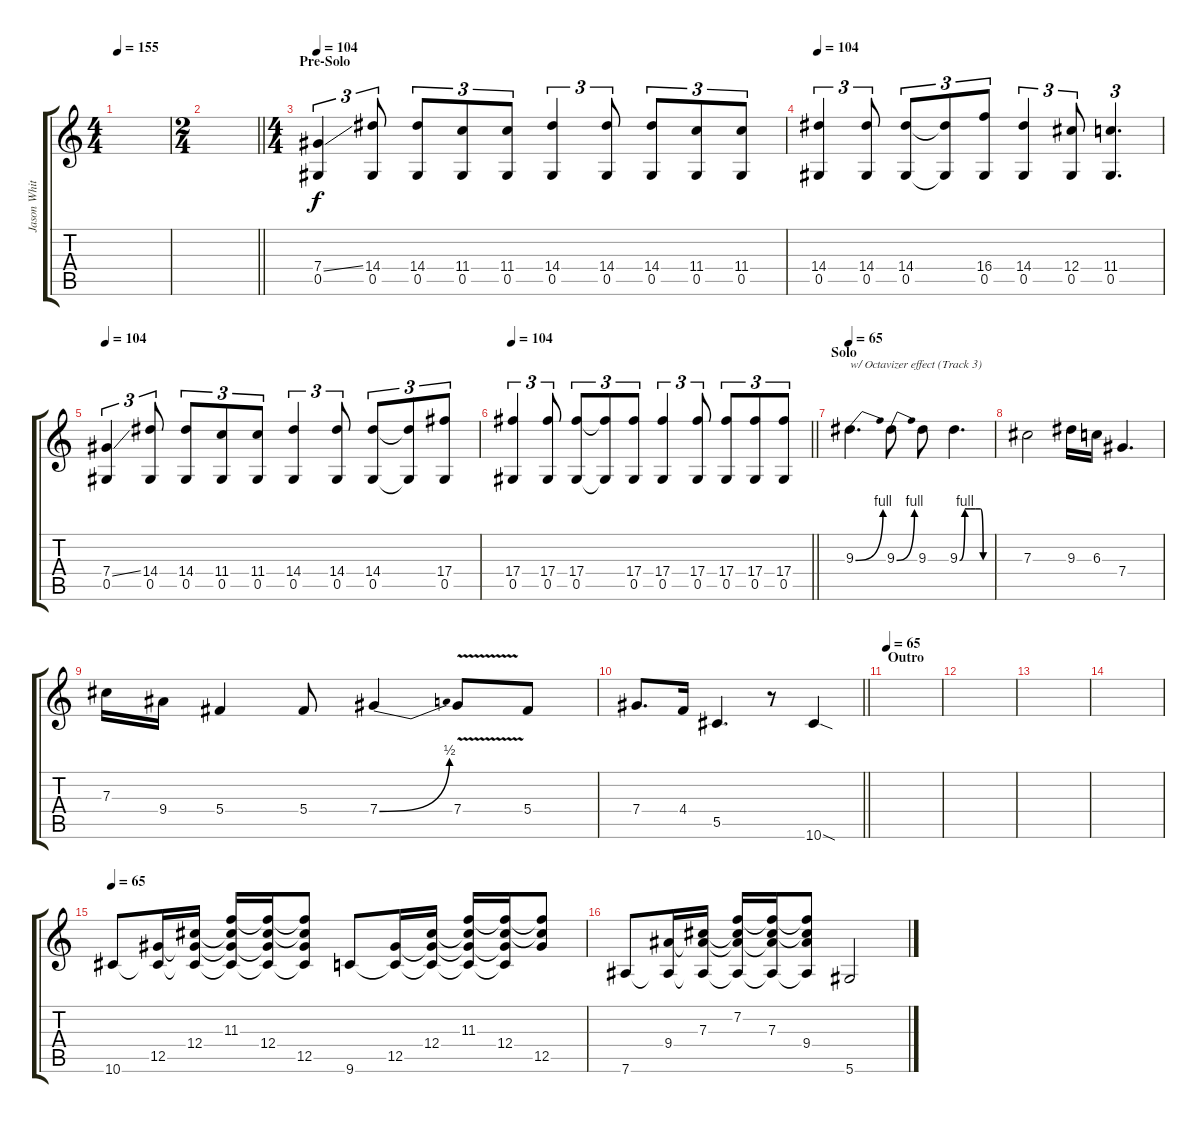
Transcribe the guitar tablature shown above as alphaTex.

\track ("Jason White - Guitar" "Jason Whit") {instrument distortionguitar}
\staff {score tabs}
\tuning (Eb4 Bb3 Gb3 Db3 Ab2 Eb2) {hide}
\ts (4 4)
\tempo 155
\clef g2
\ks c
|
\ts (2 4)
\barLineRight lightlight
|
\ts (4 4)
\section ("" "Pre-Solo")
\tempo 104
(7.4{ss} 0.5).4{tu (3 2) volume 10} (14.4 0.5).8{tu (3 2)} (14.4 0.5).8{tu (3 2)} (11.4 0.5).8{tu (3 2)} (11.4 0.5).8{tu (3 2)} (14.4 0.5).4{tu (3 2)} (14.4 0.5).8{tu (3 2)} (14.4 0.5).8{tu (3 2)} (11.4 0.5).8{tu (3 2)} (11.4 0.5).8{tu (3 2)} |
\tempo 104
(14.4 0.5).4{tu (3 2)} (14.4 0.5).8{tu (3 2)} (14.4 0.5).8{tu (3 2)} (14.4{t} 0.5{t}).8{tu (3 2)} (16.4 0.5).8{tu (3 2)} (14.4 0.5).4{tu (3 2)} (12.4 0.5).8{tu (3 2)} (11.4 0.5).4{d tu (3 2)} |
\tempo 104
(7.4{ss} 0.5).4{tu (3 2)} (14.4 0.5).8{tu (3 2)} (14.4 0.5).8{tu (3 2)} (11.4 0.5).8{tu (3 2)} (11.4 0.5).8{tu (3 2)} (14.4 0.5).4{tu (3 2)} (14.4 0.5).8{tu (3 2)} (14.4 0.5).8{tu (3 2)} (14.4{t} 0.5{t}).8{tu (3 2)} (17.4 0.5).8{tu (3 2)} |
\tempo 104
\barLineRight lightlight
(17.4 0.5).4{tu (3 2)} (17.4 0.5).8{tu (3 2)} (17.4 0.5).8{tu (3 2)} (17.4{t} 0.5{t}).8{tu (3 2)} (17.4 0.5).8{tu (3 2)} (17.4 0.5).4{tu (3 2)} (17.4 0.5).8{tu (3 2)} (17.4 0.5).8{tu (3 2)} (17.4 0.5).8{tu (3 2)} (17.4 0.5).8{tu (3 2)} |
\section ("" "Solo")
\tempo 65
9.3{be (bend 0 0 60 4)}.4{d txt "w/ Octavizer effect (Track 3)" volume 13} 9.3{be (bend 0 0 60 4)}.8 9.3.8 9.3{be (custom 0 0 10 4 20 4 30 4 40 4 45 0 50 0 60 0)}.4{d} |
7.3.2 9.3.16 6.3.16 7.4.4{d} |
7.3.16 9.4.16 5.4.4 5.4.8 7.4{be (bend 0 0 60 2)}.4 7.4{v}.8 5.4.8 |
\barLineRight lightlight
7.4.8{d} 4.4.16 5.5.4{d} r.8 10.6{sod}.4 |
\section ("" "Outro")
\tempo 65
|
|
|
|
\tempo 65
10.6.8 (12.5 10.6{t}).16 (12.4 12.5{t} 10.6{t}).16 (11.3 12.4{t} 12.5{t} 10.6{t}).16 (11.3{t} 12.4 12.5{t} 10.6{t}).16 (11.3{t} 12.4{t} 12.5 10.6{t}).8 9.6.8 (12.5 9.6{t}).16 (12.4 12.5{t} 9.6{t}).16 (11.3 12.4{t} 12.5{t} 9.6{t}).16 (11.3{t} 12.4 12.5{t} 9.6{t}).16 (11.3{t} 12.4{t} 12.5).8 |
7.6.8 (9.4 7.6{t}).16 (7.3 9.4{t} 7.6{t}).16 (7.2 7.3{t} 9.4{t} 7.6{t}).16 (7.2{t} 7.3 9.4{t} 7.6{t}).16 (7.2{t} 7.3{t} 9.4 7.6{t}).8 5.6.2
